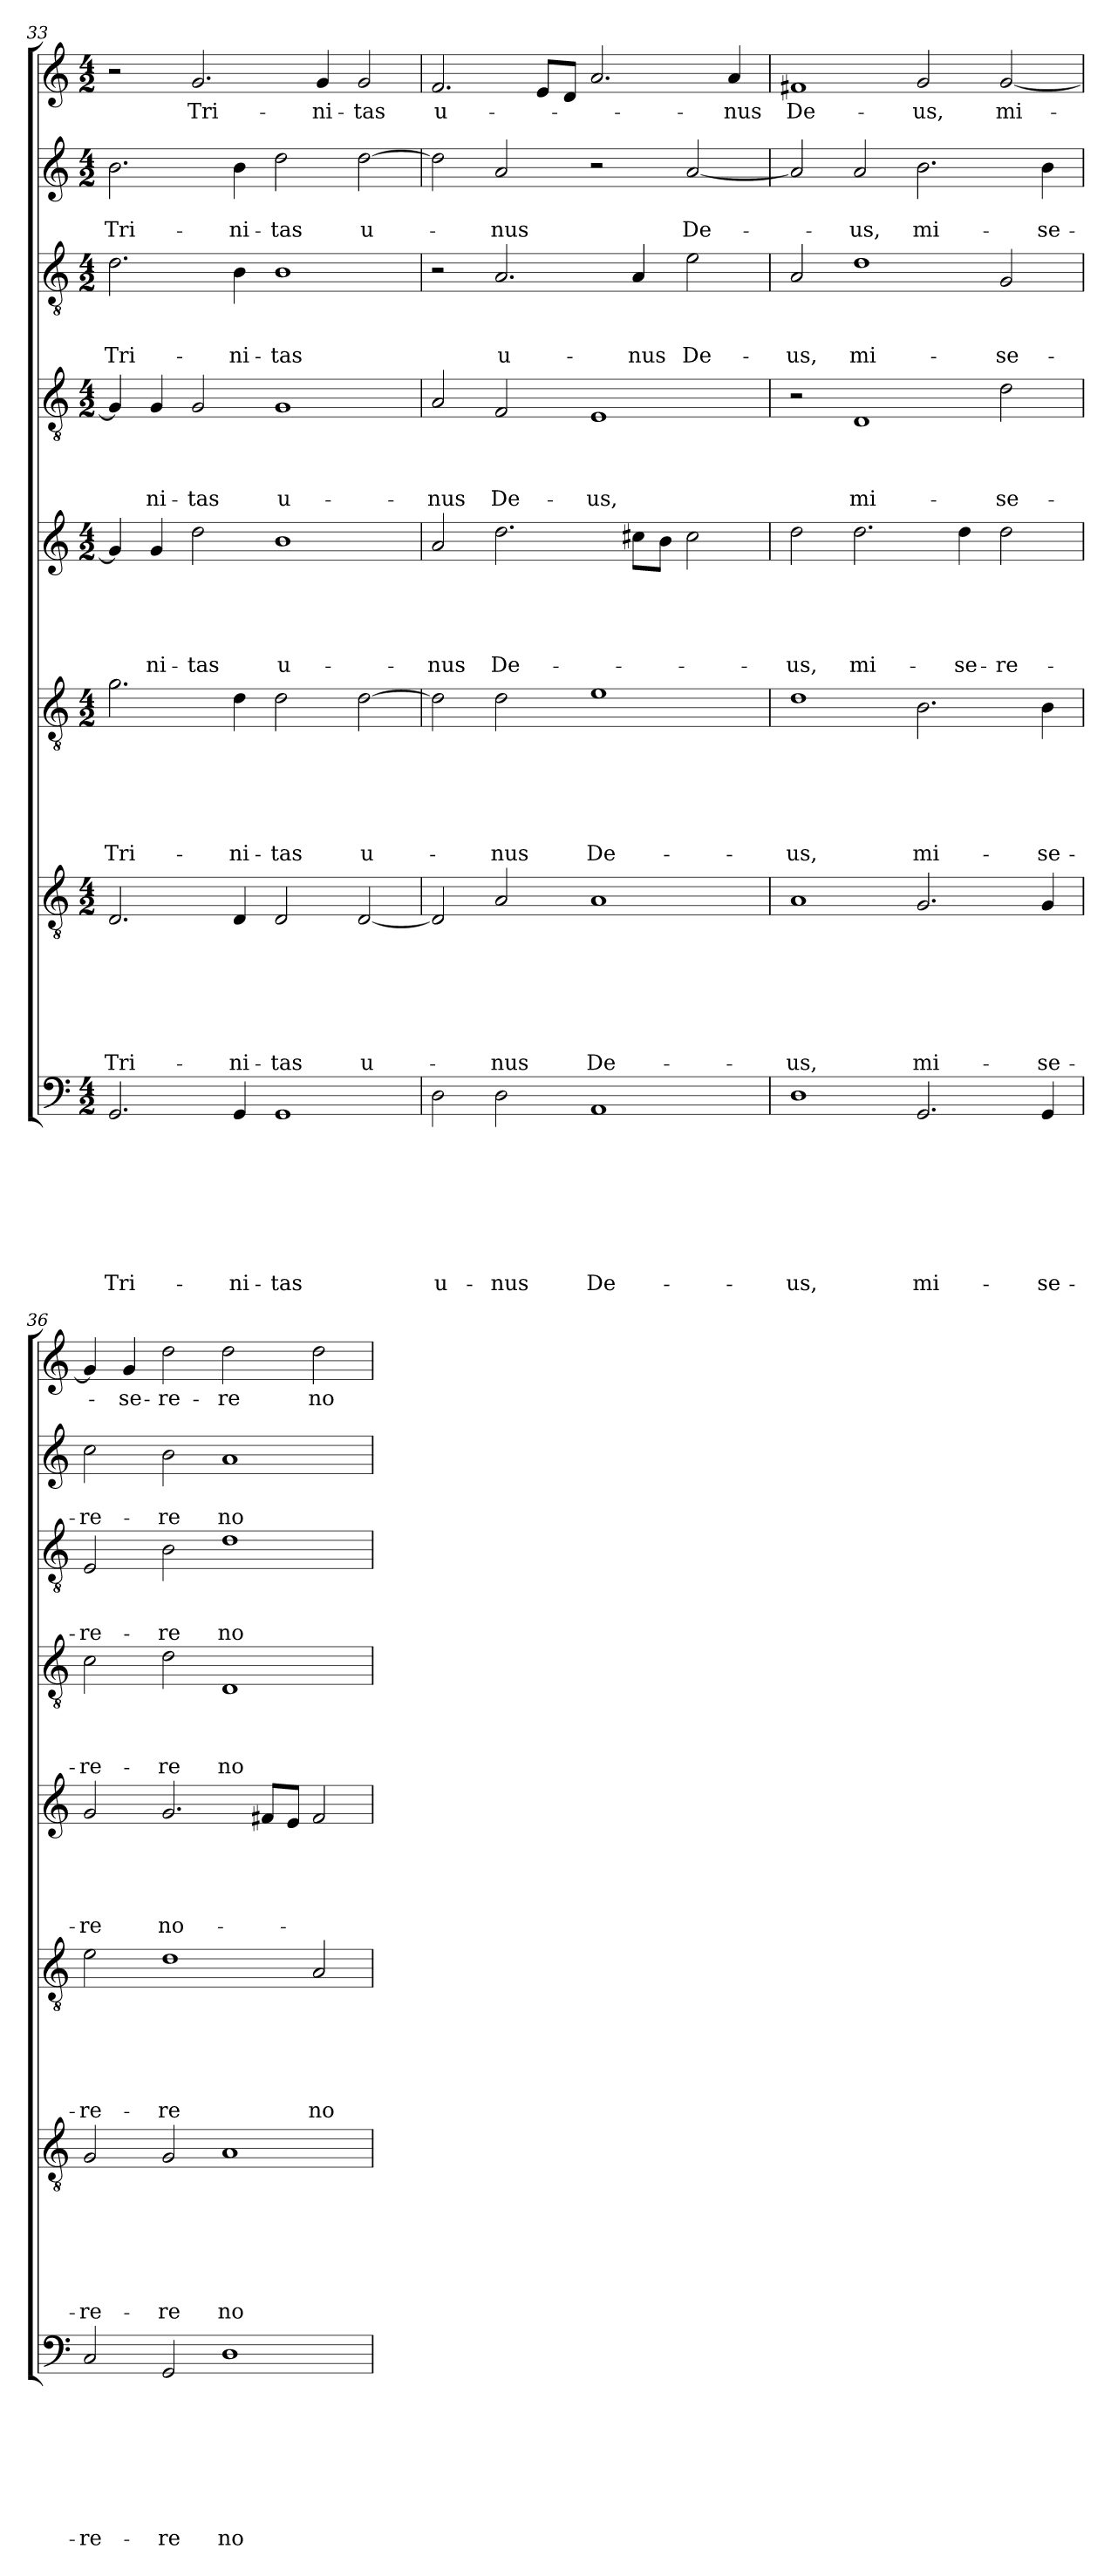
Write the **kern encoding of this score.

**kern	**text	**text	**text	**text	**text	**text	**text	**text	**kern	**text	**text	**text	**text	**text	**text	**text	**kern	**text	**text	**text	**text	**text	**text	**kern	**text	**text	**text	**text	**text	**kern	**text	**text	**text	**text	**kern	**text	**text	**text	**kern	**text	**text	**kern	**text
*part8	*part8	*part8	*part8	*part8	*part8	*part8	*part8	*part8	*part7	*part7	*part7	*part7	*part7	*part7	*part7	*part7	*part6	*part6	*part6	*part6	*part6	*part6	*part6	*part5	*part5	*part5	*part5	*part5	*part5	*part4	*part4	*part4	*part4	*part4	*part3	*part3	*part3	*part3	*part2	*part2	*part2	*part1	*part1
*staff8	*staff8	*staff8	*staff8	*staff8	*staff8	*staff8	*staff8	*staff8	*staff7	*staff7	*staff7	*staff7	*staff7	*staff7	*staff7	*staff7	*staff6	*staff6	*staff6	*staff6	*staff6	*staff6	*staff6	*staff5	*staff5	*staff5	*staff5	*staff5	*staff5	*staff4	*staff4	*staff4	*staff4	*staff4	*staff3	*staff3	*staff3	*staff3	*staff2	*staff2	*staff2	*staff1	*staff1
*clefF4	*	*	*	*	*	*	*	*	*clefGv2	*	*	*	*	*	*	*	*clefGv2	*	*	*	*	*	*	*clefG2	*	*	*	*	*	*clefGv2	*	*	*	*	*clefGv2	*	*	*	*clefG2	*	*	*clefG2	*
*k[]	*	*	*	*	*	*	*	*	*k[]	*	*	*	*	*	*	*	*k[]	*	*	*	*	*	*	*k[]	*	*	*	*	*	*k[]	*	*	*	*	*k[]	*	*	*	*k[]	*	*	*k[]	*
*C:	*	*	*	*	*	*	*	*	*C:	*	*	*	*	*	*	*	*C:	*	*	*	*	*	*	*C:	*	*	*	*	*	*C:	*	*	*	*	*C:	*	*	*	*C:	*	*	*C:	*
*M4/2	*	*	*	*	*	*	*	*	*M4/2	*	*	*	*	*	*	*	*M4/2	*	*	*	*	*	*	*M4/2	*	*	*	*	*	*M4/2	*	*	*	*	*M4/2	*	*	*	*M4/2	*	*	*M4/2	*
=33	=33	=33	=33	=33	=33	=33	=33	=33	=33	=33	=33	=33	=33	=33	=33	=33	=33	=33	=33	=33	=33	=33	=33	=33	=33	=33	=33	=33	=33	=33	=33	=33	=33	=33	=33	=33	=33	=33	=33	=33	=33	=33	=33
2.GG/	.	.	.	.	.	.	.	Tri-	2.D/	.	.	.	.	.	.	Tri-	2.g\	.	.	.	.	.	Tri-	4g/]	.	.	.	.	.	4G/]	.	.	.	.	2.d\	.	.	Tri-	2.b\	.	Tri-	2r	.
.	.	.	.	.	.	.	.	.	.	.	.	.	.	.	.	.	.	.	.	.	.	.	.	4g/	.	.	.	.	-ni-	4G/	.	.	.	-ni-	.	.	.	.	.	.	.	.	.
.	.	.	.	.	.	.	.	.	.	.	.	.	.	.	.	.	.	.	.	.	.	.	.	2dd\	.	.	.	.	-tas	2G/	.	.	.	-tas	.	.	.	.	.	.	.	2.g/	Tri-
4GG/	.	.	.	.	.	.	.	-ni-	4D/	.	.	.	.	.	.	-ni-	4d\	.	.	.	.	.	-ni-	.	.	.	.	.	.	.	.	.	.	.	4B\	.	.	-ni-	4b\	.	-ni-	.	.
1GG	.	.	.	.	.	.	.	-tas	2D/	.	.	.	.	.	.	-tas	2d\	.	.	.	.	.	-tas	1b	.	.	.	.	u-	1G	.	.	.	u-	1B	.	.	-tas	2dd\	.	-tas	.	.
.	.	.	.	.	.	.	.	.	.	.	.	.	.	.	.	.	.	.	.	.	.	.	.	.	.	.	.	.	.	.	.	.	.	.	.	.	.	.	.	.	.	4g/	-ni-
.	.	.	.	.	.	.	.	.	[2D/	.	.	.	.	.	.	u-	[2d\	.	.	.	.	.	u-	.	.	.	.	.	.	.	.	.	.	.	.	.	.	.	[2dd\	.	u-	2g/	-tas
=34	=34	=34	=34	=34	=34	=34	=34	=34	=34	=34	=34	=34	=34	=34	=34	=34	=34	=34	=34	=34	=34	=34	=34	=34	=34	=34	=34	=34	=34	=34	=34	=34	=34	=34	=34	=34	=34	=34	=34	=34	=34	=34	=34
2D\	.	.	.	.	.	.	.	u-	2D/]	.	.	.	.	.	.	.	2d\]	.	.	.	.	.	.	2a/	.	.	.	.	-nus	2A/	.	.	.	-nus	2r	.	.	.	2dd\]	.	.	2.f/	u-
2D\	.	.	.	.	.	.	.	-nus	2A/	.	.	.	.	.	.	-nus	2d\	.	.	.	.	.	-nus	2.dd\	.	.	.	.	De-	2F/	.	.	.	De-	2.A/	.	.	u-	2a/	.	-nus	.	.
.	.	.	.	.	.	.	.	.	.	.	.	.	.	.	.	.	.	.	.	.	.	.	.	.	.	.	.	.	.	.	.	.	.	.	.	.	.	.	.	.	.	8e/L	.
.	.	.	.	.	.	.	.	.	.	.	.	.	.	.	.	.	.	.	.	.	.	.	.	.	.	.	.	.	.	.	.	.	.	.	.	.	.	.	.	.	.	8d/J	.
1AA	.	.	.	.	.	.	.	De-	1A	.	.	.	.	.	.	De-	1e	.	.	.	.	.	De-	.	.	.	.	.	.	1E	.	.	.	-us,	.	.	.	.	2r	.	.	2.a/	.
.	.	.	.	.	.	.	.	.	.	.	.	.	.	.	.	.	.	.	.	.	.	.	.	8cc#X\L	.	.	.	.	.	.	.	.	.	.	4A/	.	.	-nus	.	.	.	.	.
.	.	.	.	.	.	.	.	.	.	.	.	.	.	.	.	.	.	.	.	.	.	.	.	8b\J	.	.	.	.	.	.	.	.	.	.	.	.	.	.	.	.	.	.	.
.	.	.	.	.	.	.	.	.	.	.	.	.	.	.	.	.	.	.	.	.	.	.	.	2cc#\	.	.	.	.	.	.	.	.	.	.	2e\	.	.	De-	[2a/	.	De-	.	.
.	.	.	.	.	.	.	.	.	.	.	.	.	.	.	.	.	.	.	.	.	.	.	.	.	.	.	.	.	.	.	.	.	.	.	.	.	.	.	.	.	.	4a/	-nus
=35	=35	=35	=35	=35	=35	=35	=35	=35	=35	=35	=35	=35	=35	=35	=35	=35	=35	=35	=35	=35	=35	=35	=35	=35	=35	=35	=35	=35	=35	=35	=35	=35	=35	=35	=35	=35	=35	=35	=35	=35	=35	=35	=35
1D	.	.	.	.	.	.	.	-us,	1A	.	.	.	.	.	.	-us,	1d	.	.	.	.	.	-us,	2dd\	.	.	.	.	-us,	2r	.	.	.	.	2A/	.	.	-us,	2a/]	.	.	1f#X	De-
.	.	.	.	.	.	.	.	.	.	.	.	.	.	.	.	.	.	.	.	.	.	.	.	2.dd\	.	.	.	.	mi-	1D	.	.	.	mi-	1d	.	.	mi-	2a/	.	-us,	.	.
2.GG/	.	.	.	.	.	.	.	mi-	2.G/	.	.	.	.	.	.	mi-	2.B\	.	.	.	.	.	mi-	.	.	.	.	.	.	.	.	.	.	.	.	.	.	.	2.b\	.	mi-	2g/	-us,
.	.	.	.	.	.	.	.	.	.	.	.	.	.	.	.	.	.	.	.	.	.	.	.	4dd\	.	.	.	.	-se-	.	.	.	.	.	.	.	.	.	.	.	.	.	.
.	.	.	.	.	.	.	.	.	.	.	.	.	.	.	.	.	.	.	.	.	.	.	.	2dd\	.	.	.	.	-re-	2d\	.	.	.	-se-	2G/	.	.	-se-	.	.	.	[2g/	mi-
4GG/	.	.	.	.	.	.	.	-se-	4G/	.	.	.	.	.	.	-se-	4B\	.	.	.	.	.	-se-	.	.	.	.	.	.	.	.	.	.	.	.	.	.	.	4b\	.	-se-	.	.
=36	=36	=36	=36	=36	=36	=36	=36	=36	=36	=36	=36	=36	=36	=36	=36	=36	=36	=36	=36	=36	=36	=36	=36	=36	=36	=36	=36	=36	=36	=36	=36	=36	=36	=36	=36	=36	=36	=36	=36	=36	=36	=36	=36
2C/	.	.	.	.	.	.	.	-re-	2G/	.	.	.	.	.	.	-re-	2e\	.	.	.	.	.	-re-	2g/	.	.	.	.	-re	2c\	.	.	.	-re-	2E/	.	.	-re-	2cc\	.	-re-	4g/]	.
.	.	.	.	.	.	.	.	.	.	.	.	.	.	.	.	.	.	.	.	.	.	.	.	.	.	.	.	.	.	.	.	.	.	.	.	.	.	.	.	.	.	4g/	-se-
2GG/	.	.	.	.	.	.	.	-re	2G/	.	.	.	.	.	.	-re	1d	.	.	.	.	.	-re	2.g/	.	.	.	.	no-	2d\	.	.	.	-re	2B\	.	.	-re	2b\	.	-re	2dd\	-re-
1D	.	.	.	.	.	.	.	no-	1A	.	.	.	.	.	.	no-	.	.	.	.	.	.	.	.	.	.	.	.	.	1D	.	.	.	no-	1d	.	.	no-	1a	.	no-	2dd\	-re
.	.	.	.	.	.	.	.	.	.	.	.	.	.	.	.	.	.	.	.	.	.	.	.	8f#X/L	.	.	.	.	.	.	.	.	.	.	.	.	.	.	.	.	.	.	.
.	.	.	.	.	.	.	.	.	.	.	.	.	.	.	.	.	.	.	.	.	.	.	.	8e/J	.	.	.	.	.	.	.	.	.	.	.	.	.	.	.	.	.	.	.
.	.	.	.	.	.	.	.	.	.	.	.	.	.	.	.	.	2A/	.	.	.	.	.	no-	2f#/	.	.	.	.	.	.	.	.	.	.	.	.	.	.	.	.	.	2dd\	no-
=	=	=	=	=	=	=	=	=	=	=	=	=	=	=	=	=	=	=	=	=	=	=	=	=	=	=	=	=	=	=	=	=	=	=	=	=	=	=	=	=	=	=	=
*-	*-	*-	*-	*-	*-	*-	*-	*-	*-	*-	*-	*-	*-	*-	*-	*-	*-	*-	*-	*-	*-	*-	*-	*-	*-	*-	*-	*-	*-	*-	*-	*-	*-	*-	*-	*-	*-	*-	*-	*-	*-	*-	*-
